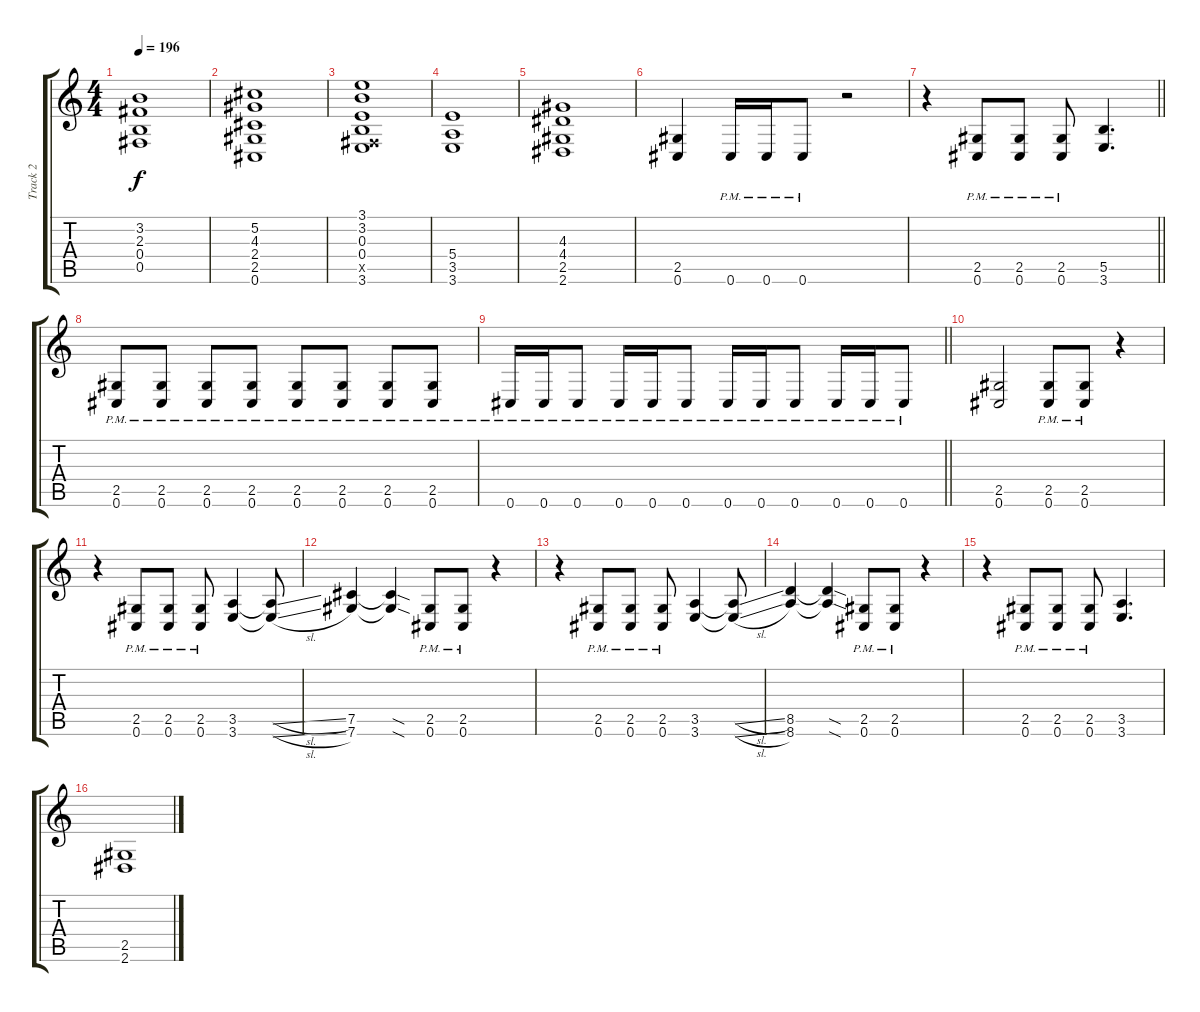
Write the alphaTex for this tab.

\track ("Track 2" "Track 2") {instrument distortionguitar}
\staff {score tabs}
\tuning (Db4 Ab3 E3 B2 Gb2 Db2) {hide}
\ts (4 4)
\tempo 196
\clef g2
\ks c
(3.2 2.3 0.4 0.5).1{dy f} |
(5.2 4.3 2.4 2.5 0.6).1 |
(3.1 3.2 0.3 0.4 0.5{x} 3.6).1 |
(5.4 3.5 3.6).1 |
(4.3 4.4 2.5 2.6).1 |
(2.5 0.6).4 0.6{pm}.16 0.6{pm}.16 0.6{pm}.8 r.2 |
\barLineRight lightlight
r.4 (2.5{pm} 0.6{pm}).8 (2.5{pm} 0.6{pm}).8 (2.5{pm} 0.6{pm}).8 (5.5 3.6).4{d} |
(2.5{pm} 0.6{pm}).8 (2.5{pm} 0.6{pm}).8 (2.5{pm} 0.6{pm}).8 (2.5{pm} 0.6{pm}).8 (2.5{pm} 0.6{pm}).8 (2.5{pm} 0.6{pm}).8 (2.5{pm} 0.6{pm}).8 (2.5{pm} 0.6{pm}).8 |
\barLineRight lightlight
0.6{pm}.16 0.6{pm}.16 0.6{pm}.8 0.6{pm}.16 0.6{pm}.16 0.6{pm}.8 0.6{pm}.16 0.6{pm}.16 0.6{pm}.8 0.6{pm}.16 0.6{pm}.16 0.6{pm}.8 |
(2.5 0.6).2 (2.5{pm} 0.6{pm}).8 (2.5{pm} 0.6{pm}).8 r.4 |
r.4 (2.5{pm} 0.6{pm}).8 (2.5{pm} 0.6{pm}).8 (2.5{pm} 0.6{pm}).8 (3.5 3.6).4 (3.5{sl t} 3.6{sl t}).8 |
(7.5 7.6).4 (7.5{sod t} 7.6{sod t}).4 (2.5{pm} 0.6{pm}).8 (2.5{pm} 0.6{pm}).8 r.4 |
r.4 (2.5{pm} 0.6{pm}).8 (2.5{pm} 0.6{pm}).8 (2.5{pm} 0.6{pm}).8 (3.5 3.6).4 (3.5{sl t} 3.6{sl t}).8 |
(8.5 8.6).4 (8.5{sod t} 8.6{sod t}).4 (2.5{pm} 0.6{pm}).8 (2.5{pm} 0.6{pm}).8 r.4 |
r.4 (2.5{pm} 0.6{pm}).8 (2.5{pm} 0.6{pm}).8 (2.5{pm} 0.6{pm}).8 (3.5 3.6).4{d} |
(2.5 2.6).1
